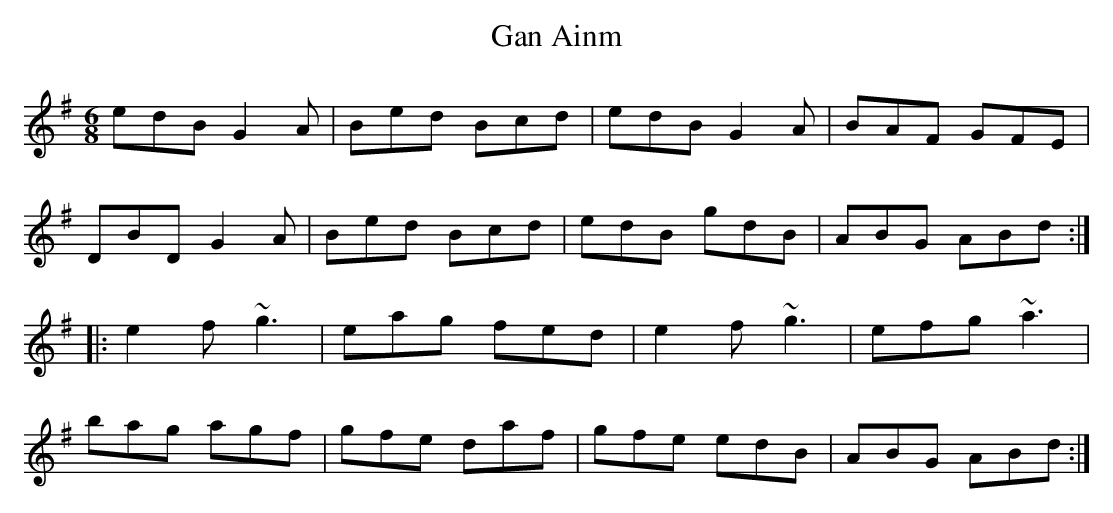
X:1
T:Gan Ainm
M:6/8
L:1/8
K:G
edB G2A|Bed Bcd|edB G2A|BAF GFE|!
DBD G2A|Bed Bcd|edB gdB|ABG ABd:|!
|:e2f ~g3|eag fed|e2f ~g3|efg ~a3|!
bag agf|gfe daf|gfe edB|ABG ABd:|!
